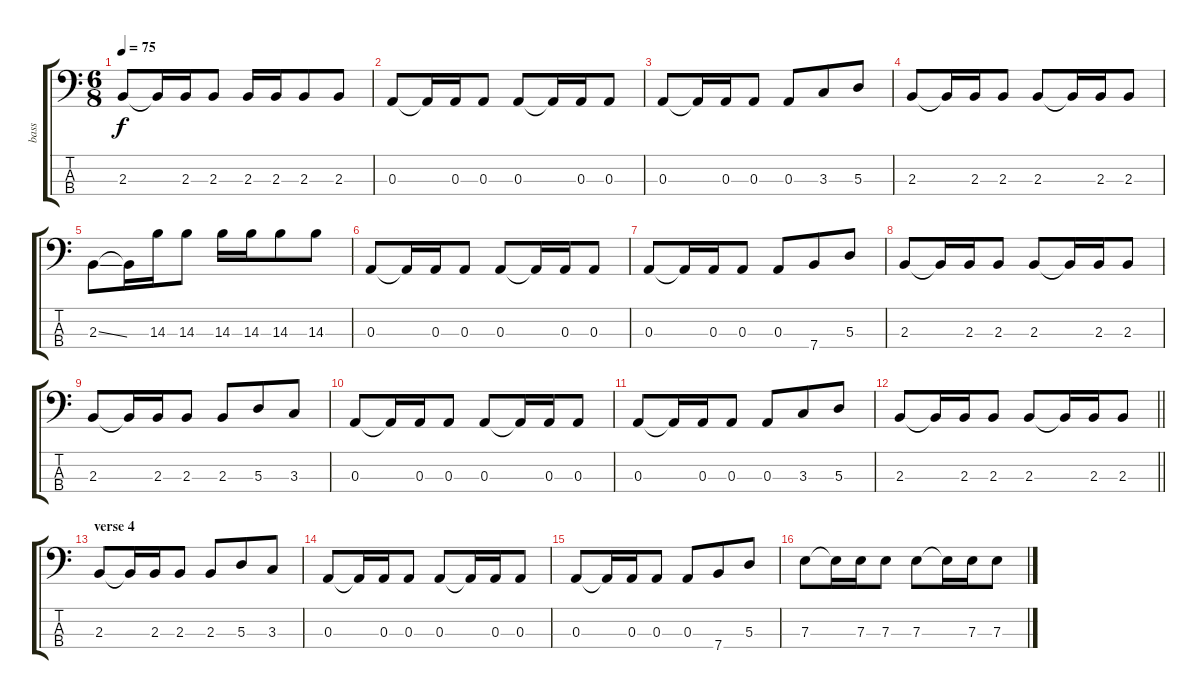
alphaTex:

\track ("bass" "bass") {instrument electricbassfinger}
\staff {score tabs}
\tuning (G2 D2 A1 E1) {hide}
\ts (6 8)
\tempo 75
\clef f4
\ks c
2.3.8{dy f} 2.3{t}.16 2.3.16 2.3.8 2.3.16 2.3.16 2.3.8 2.3.8 |
0.3.8 0.3{t}.16 0.3.16 0.3.8 0.3.8 0.3{t}.16 0.3.16 0.3.8 |
0.3.8 0.3{t}.16 0.3.16 0.3.8 0.3.8 3.3.8 5.3.8 |
2.3.8 2.3{t}.16 2.3.16 2.3.8 2.3.8 2.3{t}.16 2.3.16 2.3.8 |
2.3{ss}.8 2.3{t}.16 14.3.16 14.3.8 14.3.16 14.3.16 14.3.8 14.3.8 |
0.3.8 0.3{t}.16 0.3.16 0.3.8 0.3.8 0.3{t}.16 0.3.16 0.3.8 |
0.3.8 0.3{t}.16 0.3.16 0.3.8 0.3.8 7.4.8 5.3.8 |
2.3.8 2.3{t}.16 2.3.16 2.3.8 2.3.8 2.3{t}.16 2.3.16 2.3.8 |
2.3.8 2.3{t}.16 2.3.16 2.3.8 2.3.8 5.3.8 3.3.8 |
0.3.8 0.3{t}.16 0.3.16 0.3.8 0.3.8 0.3{t}.16 0.3.16 0.3.8 |
0.3.8 0.3{t}.16 0.3.16 0.3.8 0.3.8 3.3.8 5.3.8 |
\barLineRight lightlight
2.3.8 2.3{t}.16 2.3.16 2.3.8 2.3.8 2.3{t}.16 2.3.16 2.3.8 |
\section ("" "verse 4")
2.3.8 2.3{t}.16 2.3.16 2.3.8 2.3.8 5.3.8 3.3.8 |
0.3.8 0.3{t}.16 0.3.16 0.3.8 0.3.8 0.3{t}.16 0.3.16 0.3.8 |
0.3.8 0.3{t}.16 0.3.16 0.3.8 0.3.8 7.4.8 5.3.8 |
7.3.8 7.3{t}.16 7.3.16 7.3.8 7.3.8 7.3{t}.16 7.3.16 7.3.8
